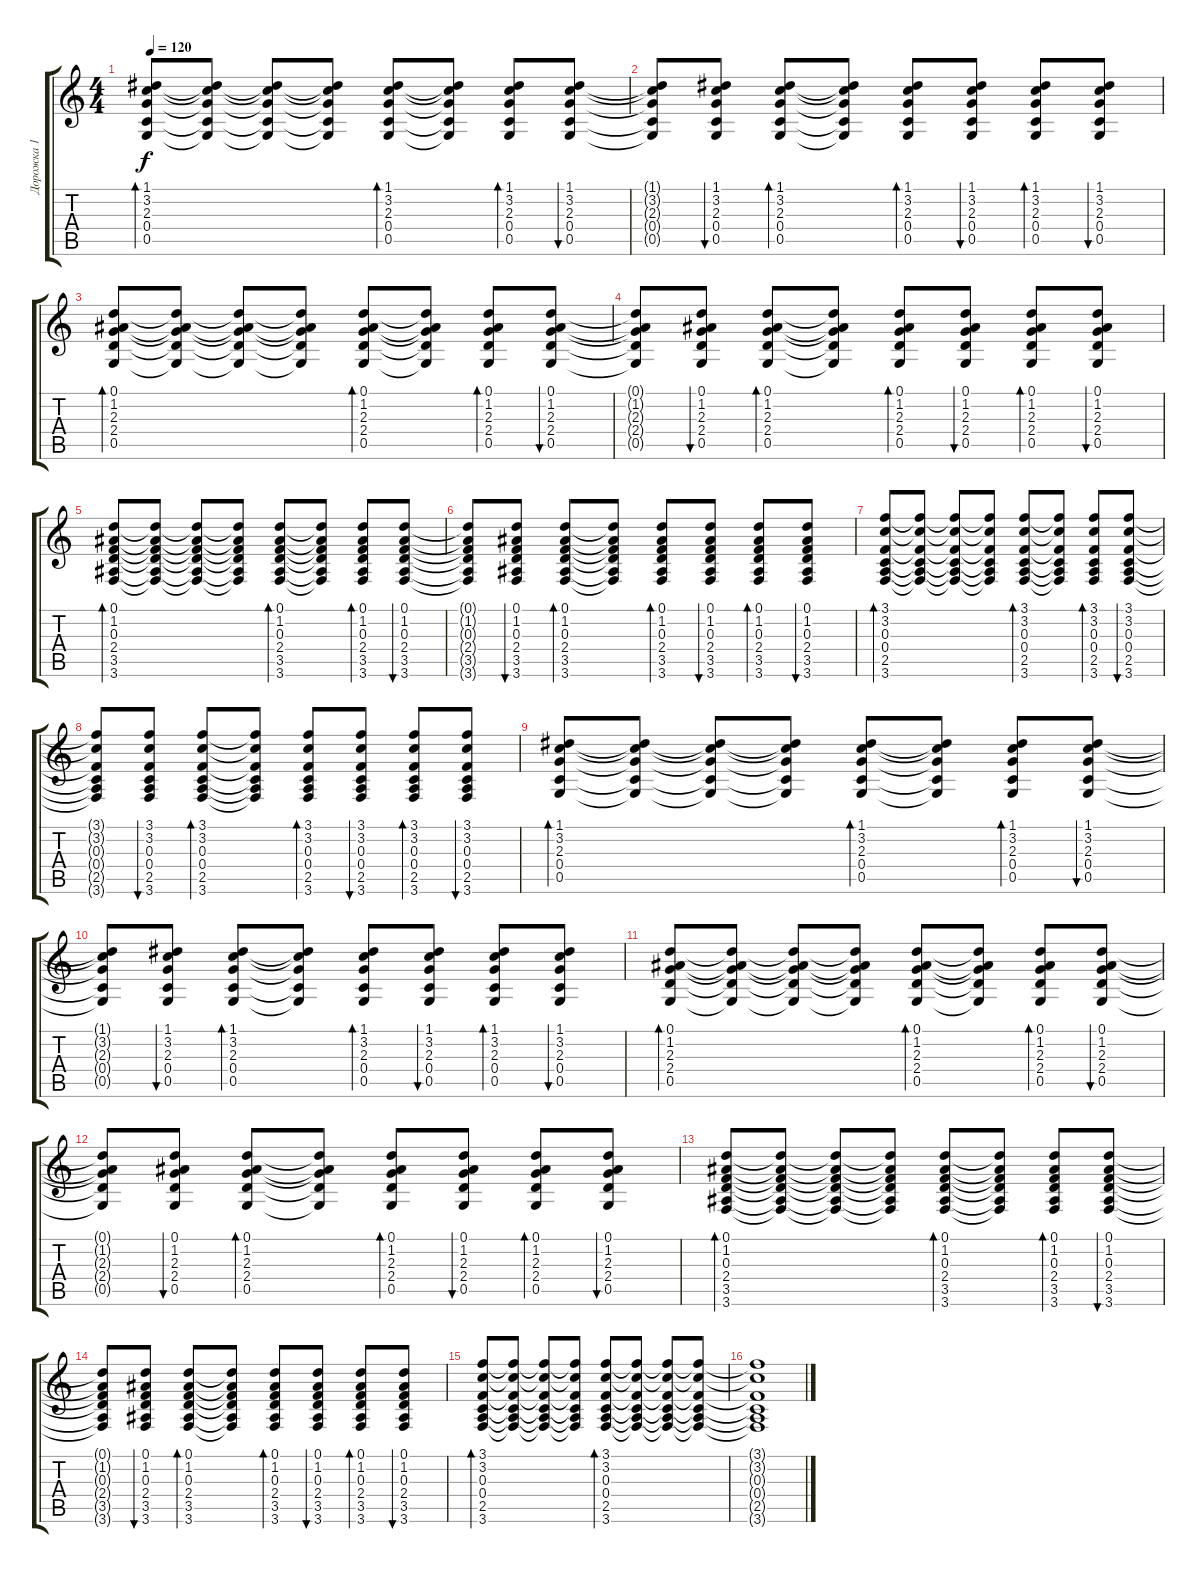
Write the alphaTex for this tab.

\track ("Дорожка 1" "Дорожка 1") {instrument acousticguitarsteel}
\staff {score tabs}
\tuning (D4 A3 F3 C3 G2 D2) {hide}
\ts (4 4)
\tempo 120
\clef g2
\ks c
(1.1 3.2 2.3 0.4 0.5).8{bd 30 dy f} (1.1{t} 3.2{t} 2.3{t} 0.4{t} 0.5{t}).8 (1.1{t} 3.2{t} 2.3{t} 0.4{t} 0.5{t}).8 (1.1{t} 3.2{t} 2.3{t} 0.4{t} 0.5{t}).8 (1.1 3.2 2.3 0.4 0.5).8{bd 30} (1.1{t} 3.2{t} 2.3{t} 0.4{t} 0.5{t}).8 (1.1 3.2 2.3 0.4 0.5).8{bd 30} (1.1 3.2 2.3 0.4 0.5).8{bu 30} |
(1.1{t} 3.2{t} 2.3{t} 0.4{t} 0.5{t}).8 (1.1 3.2 2.3 0.4 0.5).8{bu 30} (1.1 3.2 2.3 0.4 0.5).8{bd 30} (1.1{t} 3.2{t} 2.3{t} 0.4{t} 0.5{t}).8 (1.1 3.2 2.3 0.4 0.5).8{bd 30} (1.1 3.2 2.3 0.4 0.5).8{bu 30} (1.1 3.2 2.3 0.4 0.5).8{bd 30} (1.1 3.2 2.3 0.4 0.5).8{bu 30} |
(0.1 1.2 2.3 2.4 0.5).8{bd 30} (0.1{t} 1.2{t} 2.3{t} 2.4{t} 0.5{t}).8 (0.1{t} 1.2{t} 2.3{t} 2.4{t} 0.5{t}).8 (0.1{t} 1.2{t} 2.3{t} 2.4{t} 0.5{t}).8 (0.1 1.2 2.3 2.4 0.5).8{bd 30} (0.1{t} 1.2{t} 2.3{t} 2.4{t} 0.5{t}).8 (0.1 1.2 2.3 2.4 0.5).8{bd 30} (0.1 1.2 2.3 2.4 0.5).8{bu 30} |
(0.1{t} 1.2{t} 2.3{t} 2.4{t} 0.5{t}).8 (0.1 1.2 2.3 2.4 0.5).8{bu 30} (0.1 1.2 2.3 2.4 0.5).8{bd 30} (0.1{t} 1.2{t} 2.3{t} 2.4{t} 0.5{t}).8 (0.1 1.2 2.3 2.4 0.5).8{bd 30} (0.1 1.2 2.3 2.4 0.5).8{bu 30} (0.1 1.2 2.3 2.4 0.5).8{bd 30} (0.1 1.2 2.3 2.4 0.5).8{bu 30} |
(0.1 1.2 0.3 2.4 3.5 3.6).8{bd 30} (0.1{t} 1.2{t} 0.3{t} 2.4{t} 3.5{t} 3.6{t}).8 (0.1{t} 1.2{t} 0.3{t} 2.4{t} 3.5{t} 3.6{t}).8 (0.1{t} 1.2{t} 0.3{t} 2.4{t} 3.5{t} 3.6{t}).8 (0.1 1.2 0.3 2.4 3.5 3.6).8{bd 30} (0.1{t} 1.2{t} 0.3{t} 2.4{t} 3.5{t} 3.6{t}).8 (0.1 1.2 0.3 2.4 3.5 3.6).8{bd 30} (0.1 1.2 0.3 2.4 3.5 3.6).8{bu 30} |
(0.1{t} 1.2{t} 0.3{t} 2.4{t} 3.5{t} 3.6{t}).8 (0.1 1.2 0.3 2.4 3.5 3.6).8{bu 30} (0.1 1.2 0.3 2.4 3.5 3.6).8{bd 30} (0.1{t} 1.2{t} 0.3{t} 2.4{t} 3.5{t} 3.6{t}).8 (0.1 1.2 0.3 2.4 3.5 3.6).8{bd 30} (0.1 1.2 0.3 2.4 3.5 3.6).8{bu 30} (0.1 1.2 0.3 2.4 3.5 3.6).8{bd 30} (0.1 1.2 0.3 2.4 3.5 3.6).8{bu 30} |
(3.1 3.2 0.3 0.4 2.5 3.6).8{bd 30} (3.1{t} 3.2{t} 0.3{t} 0.4{t} 2.5{t} 3.6{t}).8 (3.1{t} 3.2{t} 0.3{t} 0.4{t} 2.5{t} 3.6{t}).8 (3.1{t} 3.2{t} 0.3{t} 0.4{t} 2.5{t} 3.6{t}).8 (3.1 3.2 0.3 0.4 2.5 3.6).8{bd 30} (3.1{t} 3.2{t} 0.3{t} 0.4{t} 2.5{t} 3.6{t}).8 (3.1 3.2 0.3 0.4 2.5 3.6).8{bd 30} (3.1 3.2 0.3 0.4 2.5 3.6).8{bu 30} |
(3.1{t} 3.2{t} 0.3{t} 0.4{t} 2.5{t} 3.6{t}).8 (3.1 3.2 0.3 0.4 2.5 3.6).8{bu 30} (3.1 3.2 0.3 0.4 2.5 3.6).8{bd 30} (3.1{t} 3.2{t} 0.3{t} 0.4{t} 2.5{t} 3.6{t}).8 (3.1 3.2 0.3 0.4 2.5 3.6).8{bd 30} (3.1 3.2 0.3 0.4 2.5 3.6).8{bu 30} (3.1 3.2 0.3 0.4 2.5 3.6).8{bd 30} (3.1 3.2 0.3 0.4 2.5 3.6).8{bu 30} |
(1.1 3.2 2.3 0.4 0.5).8{bd 30} (1.1{t} 3.2{t} 2.3{t} 0.4{t} 0.5{t}).8 (1.1{t} 3.2{t} 2.3{t} 0.4{t} 0.5{t}).8 (1.1{t} 3.2{t} 2.3{t} 0.4{t} 0.5{t}).8 (1.1 3.2 2.3 0.4 0.5).8{bd 30} (1.1{t} 3.2{t} 2.3{t} 0.4{t} 0.5{t}).8 (1.1 3.2 2.3 0.4 0.5).8{bd 30} (1.1 3.2 2.3 0.4 0.5).8{bu 30} |
(1.1{t} 3.2{t} 2.3{t} 0.4{t} 0.5{t}).8 (1.1 3.2 2.3 0.4 0.5).8{bu 30} (1.1 3.2 2.3 0.4 0.5).8{bd 30} (1.1{t} 3.2{t} 2.3{t} 0.4{t} 0.5{t}).8 (1.1 3.2 2.3 0.4 0.5).8{bd 30} (1.1 3.2 2.3 0.4 0.5).8{bu 30} (1.1 3.2 2.3 0.4 0.5).8{bd 30} (1.1 3.2 2.3 0.4 0.5).8{bu 30} |
(0.1 1.2 2.3 2.4 0.5).8{bd 30} (0.1{t} 1.2{t} 2.3{t} 2.4{t} 0.5{t}).8 (0.1{t} 1.2{t} 2.3{t} 2.4{t} 0.5{t}).8 (0.1{t} 1.2{t} 2.3{t} 2.4{t} 0.5{t}).8 (0.1 1.2 2.3 2.4 0.5).8{bd 30} (0.1{t} 1.2{t} 2.3{t} 2.4{t} 0.5{t}).8 (0.1 1.2 2.3 2.4 0.5).8{bd 30} (0.1 1.2 2.3 2.4 0.5).8{bu 30} |
(0.1{t} 1.2{t} 2.3{t} 2.4{t} 0.5{t}).8 (0.1 1.2 2.3 2.4 0.5).8{bu 30} (0.1 1.2 2.3 2.4 0.5).8{bd 30} (0.1{t} 1.2{t} 2.3{t} 2.4{t} 0.5{t}).8 (0.1 1.2 2.3 2.4 0.5).8{bd 30} (0.1 1.2 2.3 2.4 0.5).8{bu 30} (0.1 1.2 2.3 2.4 0.5).8{bd 30} (0.1 1.2 2.3 2.4 0.5).8{bu 30} |
(0.1 1.2 0.3 2.4 3.5 3.6).8{bd 30} (0.1{t} 1.2{t} 0.3{t} 2.4{t} 3.5{t} 3.6{t}).8 (0.1{t} 1.2{t} 0.3{t} 2.4{t} 3.5{t} 3.6{t}).8 (0.1{t} 1.2{t} 0.3{t} 2.4{t} 3.5{t} 3.6{t}).8 (0.1 1.2 0.3 2.4 3.5 3.6).8{bd 30} (0.1{t} 1.2{t} 0.3{t} 2.4{t} 3.5{t} 3.6{t}).8 (0.1 1.2 0.3 2.4 3.5 3.6).8{bd 30} (0.1 1.2 0.3 2.4 3.5 3.6).8{bu 30} |
(0.1{t} 1.2{t} 0.3{t} 2.4{t} 3.5{t} 3.6{t}).8 (0.1 1.2 0.3 2.4 3.5 3.6).8{bu 30} (0.1 1.2 0.3 2.4 3.5 3.6).8{bd 30} (0.1{t} 1.2{t} 0.3{t} 2.4{t} 3.5{t} 3.6{t}).8 (0.1 1.2 0.3 2.4 3.5 3.6).8{bd 30} (0.1 1.2 0.3 2.4 3.5 3.6).8{bu 30} (0.1 1.2 0.3 2.4 3.5 3.6).8{bd 30} (0.1 1.2 0.3 2.4 3.5 3.6).8{bu 30} |
(3.1 3.2 0.3 0.4 2.5 3.6).8{bd 30} (3.1{t} 3.2{t} 0.3{t} 0.4{t} 2.5{t} 3.6{t}).8 (3.1{t} 3.2{t} 0.3{t} 0.4{t} 2.5{t} 3.6{t}).8 (3.1{t} 3.2{t} 0.3{t} 0.4{t} 2.5{t} 3.6{t}).8 (3.1 3.2 0.3 0.4 2.5 3.6).8{bd 30} (3.1{t} 3.2{t} 0.3{t} 0.4{t} 2.5{t} 3.6{t}).8 (3.1{t} 3.2{t} 0.3{t} 0.4{t} 2.5{t} 3.6{t}).8 (3.1{t} 3.2{t} 0.3{t} 0.4{t} 2.5{t} 3.6{t}).8 |
(3.1{t} 3.2{t} 0.3{t} 0.4{t} 2.5{t} 3.6{t}).1
